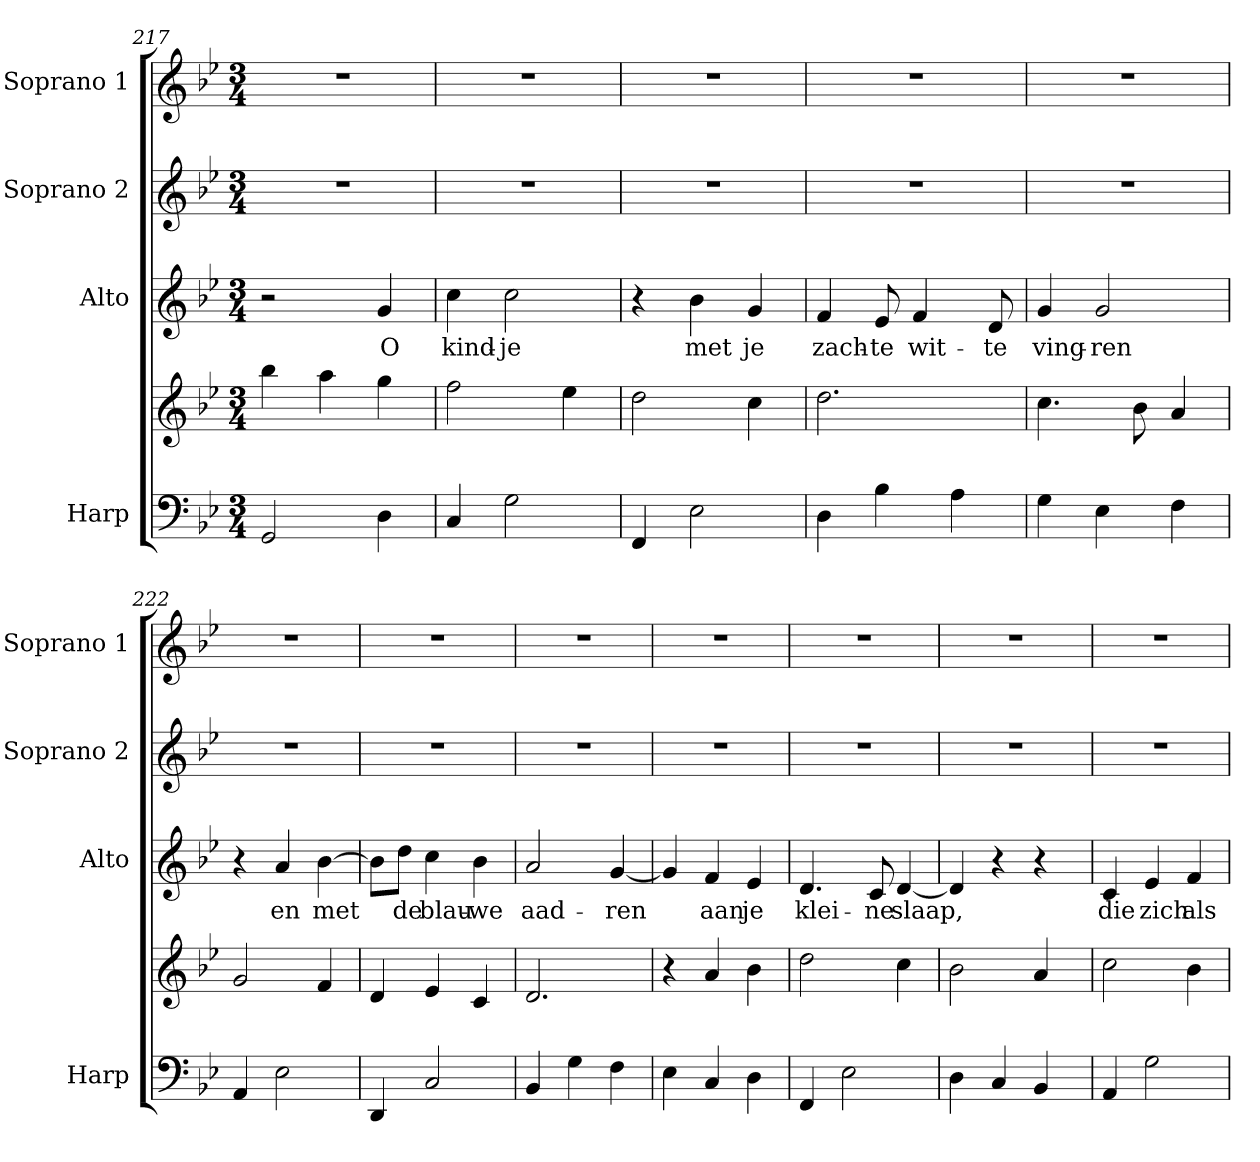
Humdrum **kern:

**kern	**kern	**kern	**text	**kern	**kern
*part4	*part4	*part3	*part3	*part2	*part1
*staff5	*staff4	*staff3	*staff3	*staff2	*staff1
*I"Harp	*	*I"Alto	*	*I"Soprano 2	*I"Soprano 1
*I'Harp	*	*I'Alto	*	*I'Soprano 2	*I'Soprano 1
*clefF4	*clefG2	*clefG2	*	*clefG2	*clefG2
*k[b-e-]	*k[b-e-]	*k[b-e-]	*	*k[b-e-]	*k[b-e-]
*B-:	*B-:	*B-:	*	*B-:	*B-:
*M3/4	*M3/4	*M3/4	*	*M3/4	*M3/4
=217	=217	=217	=217	=217	=217
!	!	!	!	!LO:N:vis=1	!LO:N:vis=1
2GG/	4bb-\	2r	.	2.r	2.r
.	4aa\	.	.	.	.
!	!	!	!LO:LY:b	!	!
4D\	4gg\	4g/	O	.	.
=218	=218	=218	=218	=218	=218
!	!	!	!LO:LY:b	!LO:N:vis=1	!LO:N:vis=1
4C/	2ff\	4cc\	kind-	2.r	2.r
!	!	!	!LO:LY:b	!	!
2G\	.	2cc\	-je	.	.
.	4ee-\	.	.	.	.
!!LO:LB:g=z
=219	=219	=219	=219	=219	=219
!	!	!	!	!LO:N:vis=1	!LO:N:vis=1
4FF/	2dd\	4r	.	2.r	2.r
!	!	!	!LO:LY:b	!	!
2E-\	.	4b-\	met	.	.
!	!	!	!LO:LY:b	!	!
.	4cc\	4g/	je	.	.
=220	=220	=220	=220	=220	=220
!	!	!	!LO:LY:b	!LO:N:vis=1	!LO:N:vis=1
4D\	2.dd\	4f/	zach-	2.r	2.r
!	!	!	!LO:LY:b	!	!
4B-\	.	8e-/	-te	.	.
!	!	!	!LO:LY:b	!	!
.	.	4f/	wit-	.	.
4A\	.	.	.	.	.
!	!	!	!LO:LY:b	!	!
.	.	8d/	-te	.	.
=221	=221	=221	=221	=221	=221
!	!	!	!LO:LY:b	!LO:N:vis=1	!LO:N:vis=1
4G\	4.cc\	4g/	ving-	2.r	2.r
!	!	!	!LO:LY:b	!	!
4E-\	.	2g/	-ren	.	.
.	8b-\	.	.	.	.
4F\	4a/	.	.	.	.
=222	=222	=222	=222	=222	=222
!	!	!	!	!LO:N:vis=1	!LO:N:vis=1
4AA/	2g/	4r	.	2.r	2.r
!	!	!	!LO:LY:b	!	!
2E-\	.	4a/	en	.	.
!	!	!	!LO:LY:b	!	!
.	4f/	[4b-\	met	.	.
=223	=223	=223	=223	=223	=223
!	!	!	!	!LO:N:vis=1	!LO:N:vis=1
4DD/	4d/	8b-\L]	.	2.r	2.r
!	!	!	!LO:LY:b	!	!
.	.	8dd\J	de	.	.
!	!	!	!LO:LY:b	!	!
2C/	4e-/	4cc\	blau-	.	.
!	!	!	!LO:LY:b	!	!
.	4c/	4b-\	we	.	.
=224	=224	=224	=224	=224	=224
!	!	!	!LO:LY:b	!LO:N:vis=1	!LO:N:vis=1
4BB-/	2.d/	2a/	aad-	2.r	2.r
4G\	.	.	.	.	.
!	!	!	!LO:LY:b	!	!
4F\	.	[4g/	-ren	.	.
!!LO:LB:g=z
=225	=225	=225	=225	=225	=225
!	!	!	!	!LO:N:vis=1	!LO:N:vis=1
4E-\	4r	4g/]	.	2.r	2.r
!	!	!	!LO:LY:b	!	!
4C/	4a/	4f/	aan	.	.
!	!	!	!LO:LY:b	!	!
4D\	4b-\	4e-/	je	.	.
=226	=226	=226	=226	=226	=226
!	!	!	!LO:LY:b	!LO:N:vis=1	!LO:N:vis=1
4FF/	2dd\	4.d/	klei-	2.r	2.r
2E-\	.	.	.	.	.
!	!	!	!LO:LY:b	!	!
.	.	8c/	-ne	.	.
!	!	!	!LO:LY:b	!	!
.	4cc\	[4d/	slaap,	.	.
=227	=227	=227	=227	=227	=227
!	!	!	!	!LO:N:vis=1	!LO:N:vis=1
4D\	2b-\	4d/]	.	2.r	2.r
4C/	.	4r	.	.	.
4BB-/	4a/	4r	.	.	.
=228	=228	=228	=228	=228	=228
!	!	!	!LO:LY:b	!LO:N:vis=1	!LO:N:vis=1
4AA/	2cc\	4c/	die	2.r	2.r
!	!	!	!LO:LY:b	!	!
2G\	.	4e-/	zich	.	.
!	!	!	!LO:LY:b	!	!
.	4b-\	4f/	als	.	.
=	=	=	=	=	=
*-	*-	*-	*-	*-	*-
